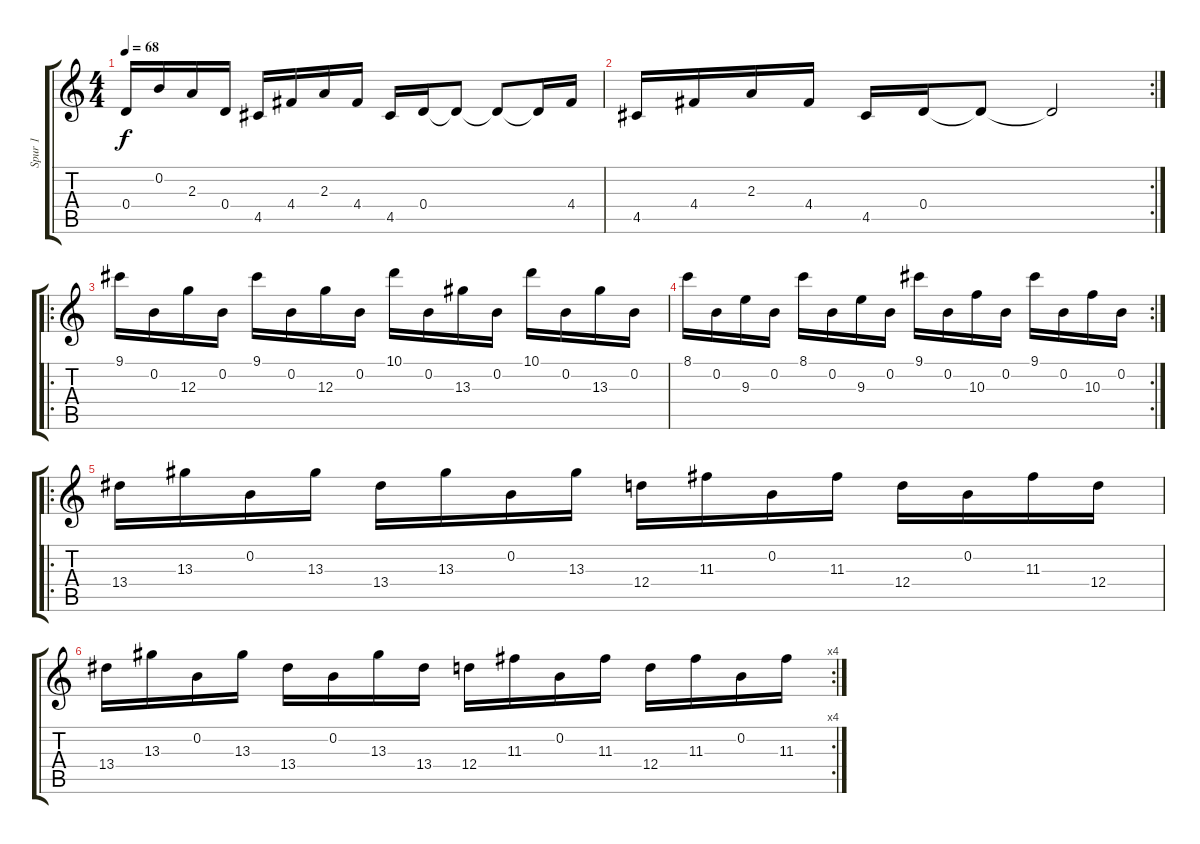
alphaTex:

\track ("Spur 1" "Spur 1") {instrument electricguitarclean}
\staff {score tabs}
\tuning (E4 B3 G3 D3 A2 E2) {hide}
\ts (4 4)
\tempo 68
\clef g2
\ks c
0.4.16{dy f} 0.2.16 2.3.16 0.4.16 4.5.16 4.4.16 2.3.16 4.4.16 4.5.16 0.4.16 0.4{t}.8 0.4{t}.8 0.4{t}.16 4.4.16 |
\rc 2
4.5.16 4.4.16 2.3.16 4.4.16 4.5.16 0.4.16 0.4{t}.8 0.4{t}.2 |
\ro
9.1.16 0.2.16 12.3.16 0.2.16 9.1.16 0.2.16 12.3.16 0.2.16 10.1.16 0.2.16 13.3.16 0.2.16 10.1.16 0.2.16 13.3.16 0.2.16 |
\rc 2
8.1.16 0.2.16 9.3.16 0.2.16 8.1.16 0.2.16 9.3.16 0.2.16 9.1.16 0.2.16 10.3.16 0.2.16 9.1.16 0.2.16 10.3.16 0.2.16 |
\ro
13.4.16 13.3.16 0.2.16 13.3.16 13.4.16 13.3.16 0.2.16 13.3.16 12.4.16 11.3.16 0.2.16 11.3.16 12.4.16 0.2.16 11.3.16 12.4.16 |
\rc 4
13.4.16 13.3.16 0.2.16 13.3.16 13.4.16 0.2.16 13.3.16 13.4.16 12.4.16 11.3.16 0.2.16 11.3.16 12.4.16 11.3.16 0.2.16 11.3.16
